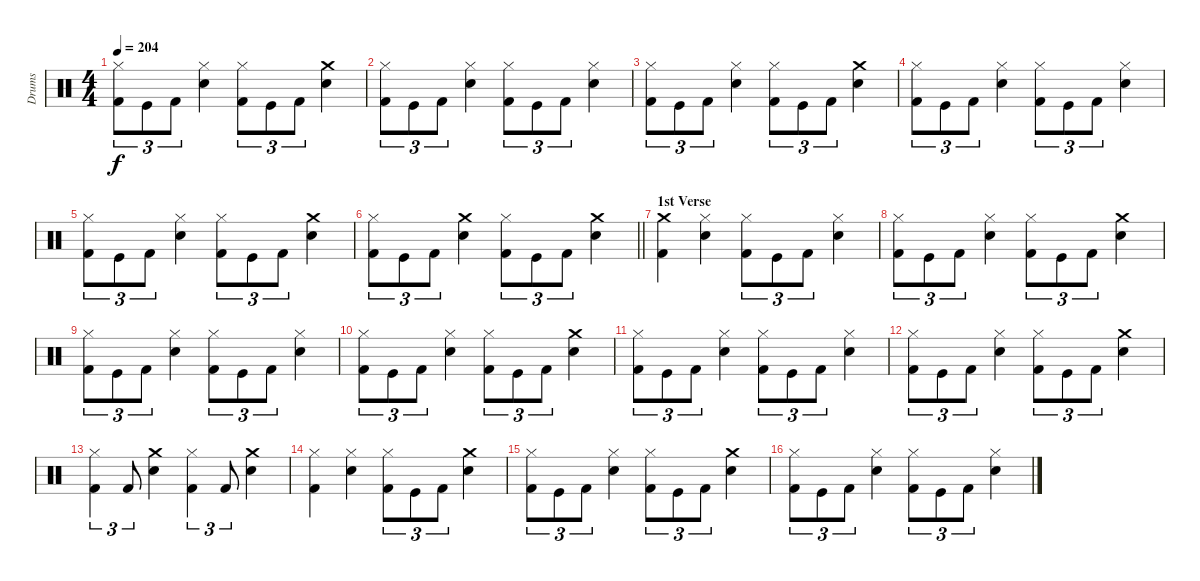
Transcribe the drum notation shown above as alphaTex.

\track ("Drums" "Drums") {mute instrument percussion}
\staff {score}
\articulation defaults
\ts (4 4)
\tempo 204
\clef neutral
\ks c
("Hi-Hat (closed)" "Kick (hit) 2").8{tu (3 2) dy f} "Kick (hit)".8{tu (3 2)} "Kick (hit) 2".8{tu (3 2)} ("Snare (hit) 2" "Hi-Hat (closed)").4 ("Hi-Hat (closed)" "Kick (hit) 2").8{tu (3 2)} "Kick (hit)".8{tu (3 2)} "Kick (hit) 2".8{tu (3 2)} ("Crash medium (hit)" "Snare (hit) 2").4 |
("Hi-Hat (closed)" "Kick (hit) 2").8{tu (3 2)} "Kick (hit)".8{tu (3 2)} "Kick (hit) 2".8{tu (3 2)} ("Snare (hit) 2" "Hi-Hat (closed)").4 ("Hi-Hat (closed)" "Kick (hit) 2").8{tu (3 2)} "Kick (hit)".8{tu (3 2)} "Kick (hit) 2".8{tu (3 2)} ("Hi-Hat (closed)" "Snare (hit) 2").4 |
("Hi-Hat (closed)" "Kick (hit) 2").8{tu (3 2)} "Kick (hit)".8{tu (3 2)} "Kick (hit) 2".8{tu (3 2)} ("Snare (hit) 2" "Hi-Hat (closed)").4 ("Hi-Hat (closed)" "Kick (hit) 2").8{tu (3 2)} "Kick (hit)".8{tu (3 2)} "Kick (hit) 2".8{tu (3 2)} ("Crash medium (hit)" "Snare (hit) 2").4 |
("Hi-Hat (closed)" "Kick (hit) 2").8{tu (3 2)} "Kick (hit)".8{tu (3 2)} "Kick (hit) 2".8{tu (3 2)} ("Snare (hit) 2" "Hi-Hat (closed)").4 ("Hi-Hat (closed)" "Kick (hit) 2").8{tu (3 2)} "Kick (hit)".8{tu (3 2)} "Kick (hit) 2".8{tu (3 2)} ("Hi-Hat (closed)" "Snare (hit) 2").4 |
("Hi-Hat (closed)" "Kick (hit) 2").8{tu (3 2)} "Kick (hit)".8{tu (3 2)} "Kick (hit) 2".8{tu (3 2)} ("Snare (hit) 2" "Hi-Hat (closed)").4 ("Hi-Hat (closed)" "Kick (hit) 2").8{tu (3 2)} "Kick (hit)".8{tu (3 2)} "Kick (hit) 2".8{tu (3 2)} ("Crash medium (hit)" "Snare (hit) 2").4 |
\barLineRight lightlight
("Hi-Hat (closed)" "Kick (hit) 2").8{tu (3 2)} "Kick (hit)".8{tu (3 2)} "Kick (hit) 2".8{tu (3 2)} ("Crash medium (hit)" "Snare (hit) 2").4 ("Hi-Hat (closed)" "Kick (hit) 2").8{tu (3 2)} "Kick (hit)".8{tu (3 2)} "Kick (hit) 2".8{tu (3 2)} ("Crash medium (hit)" "Snare (hit) 2").4 |
\section ("" "1st Verse")
("Crash medium (hit)" "Kick (hit) 2").4 ("Snare (hit) 2" "Hi-Hat (closed)").4 ("Hi-Hat (closed)" "Kick (hit) 2").8{tu (3 2)} "Kick (hit)".8{tu (3 2)} "Kick (hit) 2".8{tu (3 2)} ("Hi-Hat (closed)" "Snare (hit) 2").4 |
("Hi-Hat (closed)" "Kick (hit) 2").8{tu (3 2)} "Kick (hit)".8{tu (3 2)} "Kick (hit) 2".8{tu (3 2)} ("Snare (hit) 2" "Hi-Hat (closed)").4 ("Hi-Hat (closed)" "Kick (hit) 2").8{tu (3 2)} "Kick (hit)".8{tu (3 2)} "Kick (hit) 2".8{tu (3 2)} ("Crash medium (hit)" "Snare (hit) 2").4 |
("Hi-Hat (closed)" "Kick (hit) 2").8{tu (3 2)} "Kick (hit)".8{tu (3 2)} "Kick (hit) 2".8{tu (3 2)} ("Snare (hit) 2" "Hi-Hat (closed)").4 ("Hi-Hat (closed)" "Kick (hit) 2").8{tu (3 2)} "Kick (hit)".8{tu (3 2)} "Kick (hit) 2".8{tu (3 2)} ("Hi-Hat (closed)" "Snare (hit) 2").4 |
("Hi-Hat (closed)" "Kick (hit) 2").8{tu (3 2)} "Kick (hit)".8{tu (3 2)} "Kick (hit) 2".8{tu (3 2)} ("Snare (hit) 2" "Hi-Hat (closed)").4 ("Hi-Hat (closed)" "Kick (hit) 2").8{tu (3 2)} "Kick (hit)".8{tu (3 2)} "Kick (hit) 2".8{tu (3 2)} ("Crash medium (hit)" "Snare (hit) 2").4 |
("Hi-Hat (closed)" "Kick (hit) 2").8{tu (3 2)} "Kick (hit)".8{tu (3 2)} "Kick (hit) 2".8{tu (3 2)} ("Snare (hit) 2" "Hi-Hat (closed)").4 ("Hi-Hat (closed)" "Kick (hit) 2").8{tu (3 2)} "Kick (hit)".8{tu (3 2)} "Kick (hit) 2".8{tu (3 2)} ("Hi-Hat (closed)" "Snare (hit) 2").4 |
("Hi-Hat (closed)" "Kick (hit) 2").8{tu (3 2)} "Kick (hit)".8{tu (3 2)} "Kick (hit) 2".8{tu (3 2)} ("Snare (hit) 2" "Hi-Hat (closed)").4 ("Hi-Hat (closed)" "Kick (hit) 2").8{tu (3 2)} "Kick (hit)".8{tu (3 2)} "Kick (hit) 2".8{tu (3 2)} ("Crash medium (hit)" "Snare (hit) 2").4 |
("Kick (hit) 2" "Hi-Hat (closed)").4{tu (3 2)} "Kick (hit) 2".8{tu (3 2)} ("Crash medium (hit)" "Snare (hit) 2").4 ("Kick (hit) 2" "Hi-Hat (closed)").4{tu (3 2)} "Kick (hit) 2".8{tu (3 2)} ("Crash medium (hit)" "Snare (hit) 2").4 |
("Hi-Hat (closed)" "Kick (hit) 2").4 ("Snare (hit) 2" "Hi-Hat (closed)").4 ("Hi-Hat (closed)" "Kick (hit) 2").8{tu (3 2)} "Kick (hit)".8{tu (3 2)} "Kick (hit) 2".8{tu (3 2)} ("Crash medium (hit)" "Snare (hit) 2").4 |
("Hi-Hat (closed)" "Kick (hit) 2").8{tu (3 2)} "Kick (hit)".8{tu (3 2)} "Kick (hit) 2".8{tu (3 2)} ("Snare (hit) 2" "Hi-Hat (closed)").4 ("Hi-Hat (closed)" "Kick (hit) 2").8{tu (3 2)} "Kick (hit)".8{tu (3 2)} "Kick (hit) 2".8{tu (3 2)} ("Crash medium (hit)" "Snare (hit) 2").4 |
("Hi-Hat (closed)" "Kick (hit) 2").8{tu (3 2)} "Kick (hit)".8{tu (3 2)} "Kick (hit) 2".8{tu (3 2)} ("Snare (hit) 2" "Hi-Hat (closed)").4 ("Hi-Hat (closed)" "Kick (hit) 2").8{tu (3 2)} "Kick (hit)".8{tu (3 2)} "Kick (hit) 2".8{tu (3 2)} ("Hi-Hat (closed)" "Snare (hit) 2").4
